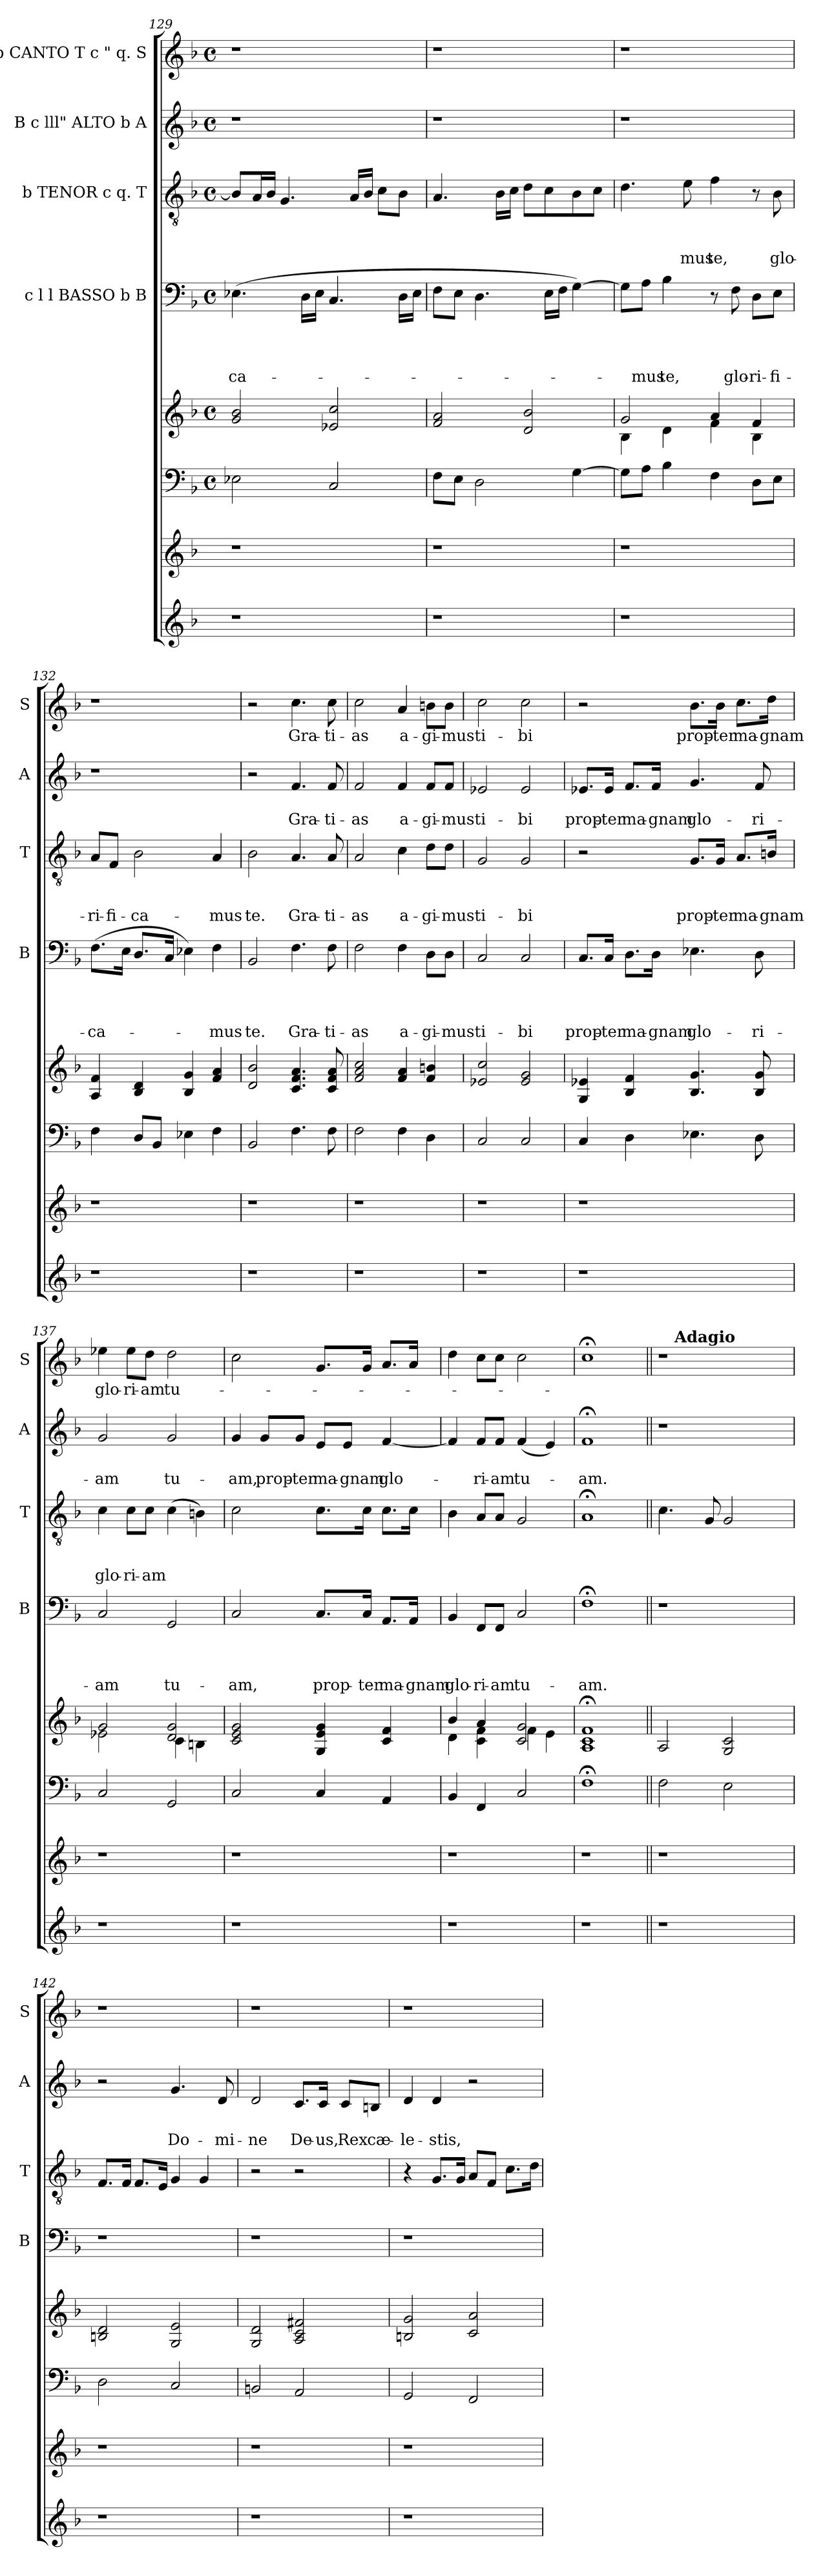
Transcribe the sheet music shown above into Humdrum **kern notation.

**kern	**kern	**kern	**kern	**kern	**text	**text	**text	**text	**kern	**text	**text	**text	**kern	**text	**text	**kern	**text
*part7	*part7	*part6	*part5	*part4	*part4	*part4	*part4	*part4	*part3	*part3	*part3	*part3	*part2	*part2	*part2	*part1	*part1
*staff8	*staff7	*staff6	*staff5	*staff4	*staff4	*staff4	*staff4	*staff4	*staff3	*staff3	*staff3	*staff3	*staff2	*staff2	*staff2	*staff1	*staff1
*	*	*	*	*I"c l l BASSO b B	*	*	*	*	*I"b TENOR c q. T	*	*	*	*I"B c lll" ALTO b A	*	*	*I"b CANTO T c " q. S	*
*	*	*	*	*I'B	*	*	*	*	*I'T	*	*	*	*I'A	*	*	*I'S	*
*clefG2	*clefG2	*clefF4	*clefG2	*clefF4	*	*	*	*	*clefGv2	*	*	*	*clefG2	*	*	*clefG2	*
*k[b-]	*k[b-]	*k[b-]	*k[b-]	*k[b-]	*	*	*	*	*k[b-]	*	*	*	*k[b-]	*	*	*k[b-]	*
*F:	*F:	*F:	*F:	*F:	*	*	*	*	*F:	*	*	*	*F:	*	*	*F:	*
*	*	*M4/4	*M4/4	*M4/4	*	*	*	*	*M4/4	*	*	*	*M4/4	*	*	*M4/4	*
*	*	*met(c)	*met(c)	*met(c)	*	*	*	*	*met(c)	*	*	*	*met(c)	*	*	*met(c)	*
=129	=129	=129	=129	=129	=129	=129	=129	=129	=129	=129	=129	=129	=129	=129	=129	=129	=129
!	!	!	!	!	!	!	!	!LO:LY:b	!	!	!	!	!	!	!	!	!
1r	1r	2E-X\	2g/ 2b-/	(>4.E-X\	.	.	.	-ca-	8B-/L]	.	.	.	1r	.	.	1r	.
.	.	.	.	.	.	.	.	.	16A/L	.	.	.	.	.	.	.	.
.	.	.	.	.	.	.	.	.	16B-/JJ	.	.	.	.	.	.	.	.
.	.	.	.	.	.	.	.	.	4.G/	.	.	.	.	.	.	.	.
.	.	.	.	16D\LL	.	.	.	.	.	.	.	.	.	.	.	.	.
.	.	.	.	16E-\JJ	.	.	.	.	.	.	.	.	.	.	.	.	.
.	.	2C/	2e-X/ 2cc/	4.C/	.	.	.	.	.	.	.	.	.	.	.	.	.
.	.	.	.	.	.	.	.	.	16A/LL	.	.	.	.	.	.	.	.
.	.	.	.	.	.	.	.	.	16B-/JJ	.	.	.	.	.	.	.	.
.	.	.	.	.	.	.	.	.	8c\L	.	.	.	.	.	.	.	.
.	.	.	.	16D\LL	.	.	.	.	8B-\J	.	.	.	.	.	.	.	.
.	.	.	.	16E-\JJ	.	.	.	.	.	.	.	.	.	.	.	.	.
=130	=130	=130	=130	=130	=130	=130	=130	=130	=130	=130	=130	=130	=130	=130	=130	=130	=130
1r	1r	8F\L	2f/ 2a/	8F\L	.	.	.	.	4.A/	.	.	.	1r	.	.	1r	.
.	.	8E\J	.	8E\J	.	.	.	.	.	.	.	.	.	.	.	.	.
.	.	2D\	.	4.D\	.	.	.	.	.	.	.	.	.	.	.	.	.
.	.	.	.	.	.	.	.	.	16B-\LL	.	.	.	.	.	.	.	.
.	.	.	.	.	.	.	.	.	16c\JJ	.	.	.	.	.	.	.	.
.	.	.	2d/ 2b-/	.	.	.	.	.	8d\L	.	.	.	.	.	.	.	.
.	.	.	.	16E\LL	.	.	.	.	8c\	.	.	.	.	.	.	.	.
.	.	.	.	16F\JJ	.	.	.	.	.	.	.	.	.	.	.	.	.
.	.	[<4G\	.	[<4G\)	.	.	.	.	8B-\	.	.	.	.	.	.	.	.
.	.	.	.	.	.	.	.	.	8c\J	.	.	.	.	.	.	.	.
!!LO:LB:g=z
=131	=131	=131	=131	=131	=131	=131	=131	=131	=131	=131	=131	=131	=131	=131	=131	=131	=131
*	*	*	*^	*	*	*	*	*	*	*	*	*	*	*	*	*	*
1r	1r	8G\L]	2g/	4B-\	8G\L]	.	.	.	.	4.d\	.	.	.	1r	.	.	1r	.
!	!	!	!	!	!	!	!	!	!LO:LY:b	!	!	!	!	!	!	!	!	!
.	.	8A\J	.	.	8A\J	.	.	.	-mus	.	.	.	.	.	.	.	.	.
!	!	!	!	!	!	!	!	!	!LO:LY:b	!	!	!	!	!	!	!	!	!
.	.	4B-\	.	4d\	4B-\	.	.	.	te,	.	.	.	.	.	.	.	.	.
!	!	!	!	!	!	!	!	!	!	!	!	!	!LO:LY:b	!	!	!	!	!
.	.	.	.	.	.	.	.	.	.	8e\	.	.	-mus	.	.	.	.	.
!	!	!	!	!	!	!	!	!	!	!	!	!	!LO:LY:b	!	!	!	!	!
.	.	4F\	4a/	4f\	8r	.	.	.	.	4f\	.	.	te,	.	.	.	.	.
!	!	!	!	!	!	!	!	!	!LO:LY:b	!	!	!	!	!	!	!	!	!
.	.	.	.	.	8F\	.	.	.	glo-	.	.	.	.	.	.	.	.	.
!	!	!	!	!	!	!	!	!	!LO:LY:b	!	!	!	!	!	!	!	!	!
.	.	8D\L	4f/	4B-\	8D\L	.	.	.	-ri-	8r	.	.	.	.	.	.	.	.
!	!	!	!	!	!	!	!	!	!LO:LY:b	!	!	!	!LO:LY:b	!	!	!	!	!
.	.	8E\J	.	.	8E\J	.	.	.	-fi-	8B-\	.	.	glo-	.	.	.	.	.
*	*	*	*v	*v	*	*	*	*	*	*	*	*	*	*	*	*	*	*
=132	=132	=132	=132	=132	=132	=132	=132	=132	=132	=132	=132	=132	=132	=132	=132	=132	=132
!	!	!	!	!	!	!	!	!LO:LY:b	!	!	!	!LO:LY:b	!	!	!	!	!
1r	1r	4F\	4A/ 4f/	(>8.F\L	.	.	.	-ca-	8A/L	.	.	-ri-	1r	.	.	1r	.
!	!	!	!	!	!	!	!	!	!	!	!	!LO:LY:b	!	!	!	!	!
.	.	.	.	.	.	.	.	.	8F/J	.	.	-fi-	.	.	.	.	.
.	.	.	.	16E\Jk	.	.	.	.	.	.	.	.	.	.	.	.	.
!	!	!	!	!	!	!	!	!	!	!	!	!LO:LY:b	!	!	!	!	!
.	.	8D/L	4B-/ 4d/	8.D/L	.	.	.	.	2B-\	.	.	-ca-	.	.	.	.	.
.	.	8BB-/J	.	.	.	.	.	.	.	.	.	.	.	.	.	.	.
.	.	.	.	16C/Jk	.	.	.	.	.	.	.	.	.	.	.	.	.
.	.	4E-X\	4B-/ 4g/	4E-X\)	.	.	.	.	.	.	.	.	.	.	.	.	.
!	!	!	!	!	!	!	!	!LO:LY:b	!	!	!	!LO:LY:b	!	!	!	!	!
.	.	4F\	4f/ 4a/	4F\	.	.	.	-mus	4A/	.	.	-mus	.	.	.	.	.
=133	=133	=133	=133	=133	=133	=133	=133	=133	=133	=133	=133	=133	=133	=133	=133	=133	=133
!	!	!	!	!	!	!	!	!LO:LY:b	!	!	!	!LO:LY:b	!	!	!	!	!
1r	1r	2BB-/	2d/ 2b-/	2BB-/	.	.	.	te.	2B-\	.	.	te.	2r	.	.	2r	.
!	!	!	!	!	!	!	!	!LO:LY:b	!	!	!	!LO:LY:b	!	!	!LO:LY:b	!	!LO:LY:b
.	.	4.F\	4.c/ 4.f/ 4.a/	4.F\	.	.	.	Gra-	4.A/	.	.	Gra-	4.f/	.	Gra-	4.cc\	Gra-
!	!	!	!	!	!	!	!	!LO:LY:b	!	!	!	!LO:LY:b	!	!	!LO:LY:b	!	!LO:LY:b
.	.	8F\	8c/ 8f/ 8a/	8F\	.	.	.	-ti-	8A/	.	.	-ti-	8f/	.	-ti-	8cc\	-ti-
=134	=134	=134	=134	=134	=134	=134	=134	=134	=134	=134	=134	=134	=134	=134	=134	=134	=134
!	!	!	!	!	!	!	!	!LO:LY:b	!	!	!	!LO:LY:b	!	!	!LO:LY:b	!	!LO:LY:b
1r	1r	2F\	2f/ 2a/ 2cc/	2F\	.	.	.	-as	2A/	.	.	-as	2f/	.	-as	2cc\	-as
!	!	!	!	!	!	!	!	!LO:LY:b	!	!	!	!LO:LY:b	!	!	!LO:LY:b	!	!LO:LY:b
.	.	4F\	4f/ 4a/	4F\	.	.	.	a-	4c\	.	.	a-	4f/	.	a-	4a/	a-
!	!	!	!	!	!	!	!	!LO:LY:b	!	!	!	!LO:LY:b	!	!	!LO:LY:b	!	!LO:LY:b
.	.	4D\	4f/ 4bn/	8D\L	.	.	.	-gi-	8d\L	.	.	-gi-	8f/L	.	-gi-	8bn\L	-gi-
!	!	!	!	!	!	!	!	!LO:LY:b	!	!	!	!LO:LY:b	!	!	!LO:LY:b	!	!LO:LY:b
.	.	.	.	8D\J	.	.	.	-mus	8d\J	.	.	-mus	8f/J	.	-mus	8b\J	-mus
!!LO:PB:g=z
=135	=135	=135	=135	=135	=135	=135	=135	=135	=135	=135	=135	=135	=135	=135	=135	=135	=135
!	!	!	!	!	!	!	!	!LO:LY:b	!	!	!	!LO:LY:b	!	!	!LO:LY:b	!	!LO:LY:b
1r	1r	2C/	2e-X/ 2cc/	2C/	.	.	.	ti-	2G/	.	.	ti-	2e-X/	.	ti-	2cc\	ti-
!	!	!	!	!	!	!	!	!LO:LY:b	!	!	!	!LO:LY:b	!	!	!LO:LY:b	!	!LO:LY:b
.	.	2C/	2e-/ 2g/	2C/	.	.	.	-bi	2G/	.	.	-bi	2e-/	.	-bi	2cc\	-bi
=136	=136	=136	=136	=136	=136	=136	=136	=136	=136	=136	=136	=136	=136	=136	=136	=136	=136
!	!	!	!	!	!	!	!	!LO:LY:b	!	!	!	!	!	!	!LO:LY:b	!	!
1r	1r	4C/	4G/ 4e-X/	8.C/L	.	.	.	prop-	2r	.	.	.	8.e-X/L	.	prop-	2r	.
!	!	!	!	!	!	!	!	!LO:LY:b	!	!	!	!	!	!	!LO:LY:b	!	!
.	.	.	.	16C/Jk	.	.	.	-ter	.	.	.	.	16e-/Jk	.	-ter	.	.
!	!	!	!	!	!	!	!	!LO:LY:b	!	!	!	!	!	!	!LO:LY:b	!	!
.	.	4D\	4B-/ 4f/	8.D\L	.	.	.	ma-	.	.	.	.	8.f/L	.	ma-	.	.
!	!	!	!	!	!	!	!	!LO:LY:b	!	!	!	!	!	!	!LO:LY:b	!	!
.	.	.	.	16D\Jk	.	.	.	-gnam	.	.	.	.	16f/Jk	.	-gnam	.	.
!	!	!	!	!	!	!	!	!LO:LY:b	!	!	!	!LO:LY:b	!	!	!LO:LY:b	!	!LO:LY:b
.	.	4.E-X\	4.B-/ 4.g/	4.E-X\	.	.	.	glo-	8.G/L	.	.	prop-	4.g/	.	glo-	8.b-\L	prop-
!	!	!	!	!	!	!	!	!	!	!	!	!LO:LY:b	!	!	!	!	!LO:LY:b
.	.	.	.	.	.	.	.	.	16G/Jk	.	.	-ter	.	.	.	16b-\Jk	-ter
!	!	!	!	!	!	!	!	!	!	!	!	!LO:LY:b	!	!	!	!	!LO:LY:b
.	.	.	.	.	.	.	.	.	8.A/L	.	.	ma-	.	.	.	8.cc\L	ma-
!	!	!	!	!	!	!	!	!LO:LY:b	!	!	!	!	!	!	!LO:LY:b	!	!
.	.	8D\	8B-/ 8g/	8D\	.	.	.	-ri-	.	.	.	.	8f/	.	-ri-	.	.
!	!	!	!	!	!	!	!	!	!	!	!	!LO:LY:b	!	!	!	!	!LO:LY:b
.	.	.	.	.	.	.	.	.	16Bn/Jk	.	.	-gnam	.	.	.	16dd\Jk	-gnam
=137	=137	=137	=137	=137	=137	=137	=137	=137	=137	=137	=137	=137	=137	=137	=137	=137	=137
*	*	*	*^	*	*	*	*	*	*	*	*	*	*	*	*	*	*
!	!	!	!	!	!	!	!	!	!LO:LY:b	!	!	!	!LO:LY:b	!	!	!LO:LY:b	!	!LO:LY:b
1r	1r	2C/	2g/	2e-X\	2C/	.	.	.	-am	4c\	.	.	glo-	2g/	.	-am	4ee-X\	glo-
!	!	!	!	!	!	!	!	!	!	!	!	!	!LO:LY:b	!	!	!	!	!LO:LY:b
.	.	.	.	.	.	.	.	.	.	8c\L	.	.	-ri-	.	.	.	8ee-\L	-ri-
!	!	!	!	!	!	!	!	!	!	!	!	!	!LO:LY:b:rj	!	!	!	!	!LO:LY:b:rj
.	.	.	.	.	.	.	.	.	.	8c\J	.	.	-am	.	.	.	8dd\J	-am
!	!	!	!	!	!	!	!	!	!LO:LY:b	!	!	!	!	!	!	!LO:LY:b	!	!LO:LY:b
.	.	2GG/	2d/ 2g/	4c\	2GG/	.	.	.	tu-	(>4c\	.	.	.	2g/	.	tu-	2dd\	tu-
.	.	.	.	4Bn\	.	.	.	.	.	4Bn\)	.	.	.	.	.	.	.	.
=138	=138	=138	=138	=138	=138	=138	=138	=138	=138	=138	=138	=138	=138	=138	=138	=138	=138	=138
!	!	!	!	!	!	!	!	!	!LO:LY:b	!	!	!	!	!	!	!LO:LY:b	!	!
*	*	*	*v	*v	*	*	*	*	*	*	*	*	*	*	*	*	*	*
1r	1r	2C/	2c/ 2e/ 2g/	2C/	.	.	.	-am,	2c\	.	.	.	4g/	.	-am,	2cc\	.
!	!	!	!	!	!	!	!	!	!	!	!	!	!	!	!LO:LY:b	!	!
.	.	.	.	.	.	.	.	.	.	.	.	.	8g/L	.	prop-	.	.
!	!	!	!	!	!	!	!	!	!	!	!	!	!	!	!LO:LY:b	!	!
.	.	.	.	.	.	.	.	.	.	.	.	.	8g/J	.	-ter	.	.
!	!	!	!	!	!	!	!	!LO:LY:b	!	!	!	!	!	!	!LO:LY:b	!	!
.	.	4C/	4G/ 4e/ 4g/	8.C/L	.	.	.	prop-	8.c\L	.	.	.	8e/L	.	ma-	8.g/L	.
!	!	!	!	!	!	!	!	!	!	!	!	!	!	!	!LO:LY:b	!	!
.	.	.	.	.	.	.	.	.	.	.	.	.	8e/J	.	-gnam	.	.
!	!	!	!	!	!	!	!	!LO:LY:b	!	!	!	!	!	!	!	!	!
.	.	.	.	16C/Jk	.	.	.	-ter	16c\Jk	.	.	.	.	.	.	16g/Jk	.
!	!	!	!	!	!	!	!	!LO:LY:b	!	!	!	!	!	!	!LO:LY:b	!	!
.	.	4AA/	4c/ 4f/	8.AA/L	.	.	.	ma-	8.c\L	.	.	.	[<4f/	.	glo-	8.a/L	.
!	!	!	!	!	!	!	!	!LO:LY:b	!	!	!	!	!	!	!	!	!
.	.	.	.	16AA/Jk	.	.	.	-gnam	16c\Jk	.	.	.	.	.	.	16a/Jk	.
!!LO:LB:g=z
=139	=139	=139	=139	=139	=139	=139	=139	=139	=139	=139	=139	=139	=139	=139	=139	=139	=139
*	*	*	*^	*	*	*	*	*	*	*	*	*	*	*	*	*	*
!	!	!	!	!	!	!	!	!	!LO:LY:b	!	!	!	!	!	!	!	!	!
1r	1r	4BB-/	4b-/	4d\	4BB-/	.	.	.	glo-	4B-\	.	.	.	4f/]	.	.	4dd\	.
!	!	!	!	!	!	!	!	!	!LO:LY:b	!	!	!	!	!	!	!LO:LY:b	!	!
.	.	4FF/	4a/	4c\ 4f\	8FF/L	.	.	.	-ri-	8A/L	.	.	.	8f/L	.	-ri-	8cc\L	.
!	!	!	!	!	!	!	!	!	!LO:LY:b	!	!	!	!	!	!	!LO:LY:b	!	!
.	.	.	.	.	8FF/J	.	.	.	-am	8A/J	.	.	.	8f/J	.	-am	8cc\J	.
!	!	!	!	!	!	!	!	!	!LO:LY:b	!	!	!	!	!	!	!LO:LY:b	!	!
.	.	2C/	2c/ 2g/	4f\	2C/	.	.	.	tu-	2G/	.	.	.	(<4f/	.	tu-	2cc\	.
.	.	.	.	4e\	.	.	.	.	.	.	.	.	.	4e/)	.	.	.	.
=140	=140	=140	=140	=140	=140	=140	=140	=140	=140	=140	=140	=140	=140	=140	=140	=140	=140	=140
!	!	!	!	!	!	!	!	!	!LO:LY:b	!	!	!	!	!	!	!LO:LY:b	!	!
*	*	*	*v	*v	*	*	*	*	*	*	*	*	*	*	*	*	*	*
1r	1r	1F;<	1A; 1c; 1f;	1F;<	.	.	.	-am.	1A;	.	.	.	1f;	.	-am.	1cc;<	.
=141||	=141||	=141||	=141||	=141||	=141||	=141||	=141||	=141||	=141||	=141||	=141||	=141||	=141||	=141||	=141||	=141||	=141||
*	*	*	*	*	*	*	*	*	*	*	*	*	*	*	*	*^	*
1r	1r	2F\	2A/	1r	.	.	.	.	4.c\	.	.	.	1r	.	.	1r	16.ryy	.
!	!	!	!	!	!	!	!	!	!	!	!	!	!	!	!	!	!LO:TX:a:B:t=Adagio	!
.	.	.	.	.	.	.	.	.	.	.	.	.	.	.	.	.	2ryy	.
.	.	.	.	.	.	.	.	.	8G/	.	.	.	.	.	.	.	.	.
.	.	2E\	2G/ 2c/	.	.	.	.	.	2G/	.	.	.	.	.	.	.	.	.
.	.	.	.	.	.	.	.	.	.	.	.	.	.	.	.	.	4ryy	.
.	.	.	.	.	.	.	.	.	.	.	.	.	.	.	.	.	8ryy	.
.	.	.	.	.	.	.	.	.	.	.	.	.	.	.	.	.	32ryy	.
*	*	*	*	*	*	*	*	*	*	*	*	*	*	*	*	*v	*v	*
=142	=142	=142	=142	=142	=142	=142	=142	=142	=142	=142	=142	=142	=142	=142	=142	=142	=142
1r	1r	2D\	2Bn/ 2d/	1r	.	.	.	.	8.F/L	.	.	.	2r	.	.	1r	.
.	.	.	.	.	.	.	.	.	16F/Jk	.	.	.	.	.	.	.	.
.	.	.	.	.	.	.	.	.	8.F/L	.	.	.	.	.	.	.	.
.	.	.	.	.	.	.	.	.	16E/Jk	.	.	.	.	.	.	.	.
!	!	!	!	!	!	!	!	!	!	!	!	!	!	!	!LO:LY:b	!	!
.	.	2C/	2G/ 2e/	.	.	.	.	.	4G/	.	.	.	4.g/	.	Do-	.	.
.	.	.	.	.	.	.	.	.	4G/	.	.	.	.	.	.	.	.
!	!	!	!	!	!	!	!	!	!	!	!	!	!	!	!LO:LY:b	!	!
.	.	.	.	.	.	.	.	.	.	.	.	.	8d/	.	-mi-	.	.
!!LO:PB:g=z
=143	=143	=143	=143	=143	=143	=143	=143	=143	=143	=143	=143	=143	=143	=143	=143	=143	=143
!	!	!	!	!	!	!	!	!	!	!	!	!	!	!	!LO:LY:b	!	!
1r	1r	2BBn/	2G/ 2d/	1r	.	.	.	.	2r	.	.	.	2d/	.	-ne	1r	.
!	!	!	!	!	!	!	!	!	!	!	!	!	!	!	!LO:LY:b	!	!
.	.	2AA/	2A/ 2c/ 2f#X/	.	.	.	.	.	2r	.	.	.	8.c/L	.	De-	.	.
!	!	!	!	!	!	!	!	!	!	!	!	!	!	!	!LO:LY:b	!	!
.	.	.	.	.	.	.	.	.	.	.	.	.	16c/Jk	.	-us,	.	.
!	!	!	!	!	!	!	!	!	!	!	!	!	!	!	!LO:LY:b	!	!
.	.	.	.	.	.	.	.	.	.	.	.	.	8c/L	.	Rex	.	.
!	!	!	!	!	!	!	!	!	!	!	!	!	!	!	!LO:LY:b:rj	!	!
.	.	.	.	.	.	.	.	.	.	.	.	.	8Bn/J	.	cæ-	.	.
=144	=144	=144	=144	=144	=144	=144	=144	=144	=144	=144	=144	=144	=144	=144	=144	=144	=144
!	!	!	!	!	!	!	!	!	!	!	!	!	!	!	!LO:LY:b	!	!
1r	1r	2GG/	2Bn/ 2g/	1r	.	.	.	.	4r	.	.	.	4d/	.	-le-	1r	.
!	!	!	!	!	!	!	!	!	!	!	!	!	!	!	!LO:LY:b	!	!
.	.	.	.	.	.	.	.	.	8.G/L	.	.	.	4d/	.	-stis,	.	.
.	.	.	.	.	.	.	.	.	16G/Jk	.	.	.	.	.	.	.	.
.	.	2FF/	2c/ 2a/	.	.	.	.	.	8A/L	.	.	.	2r	.	.	.	.
.	.	.	.	.	.	.	.	.	8F/J	.	.	.	.	.	.	.	.
.	.	.	.	.	.	.	.	.	8.c\L	.	.	.	.	.	.	.	.
.	.	.	.	.	.	.	.	.	16d\Jk	.	.	.	.	.	.	.	.
=	=	=	=	=	=	=	=	=	=	=	=	=	=	=	=	=	=
*-	*-	*-	*-	*-	*-	*-	*-	*-	*-	*-	*-	*-	*-	*-	*-	*-	*-
